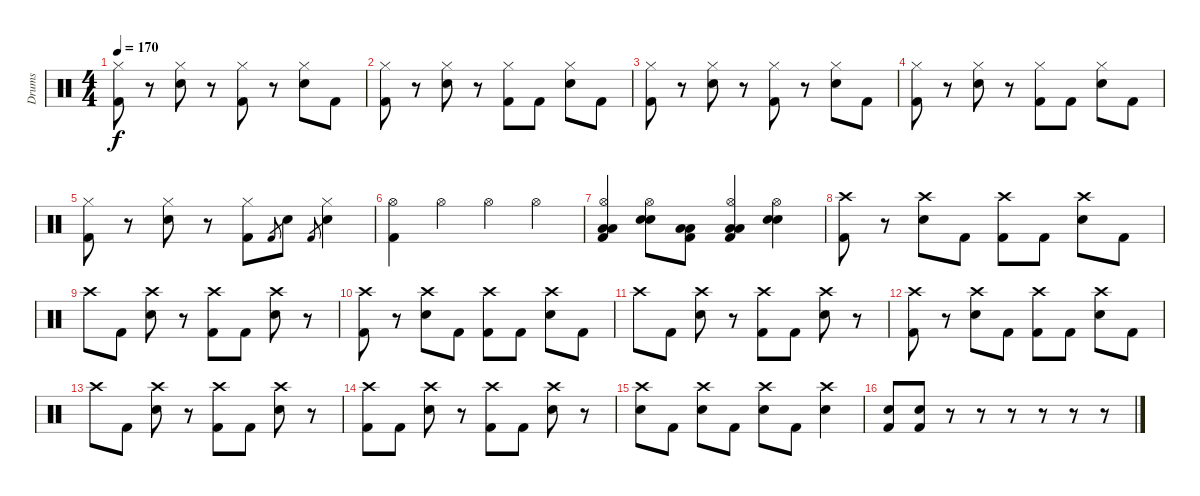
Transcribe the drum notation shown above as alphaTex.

\track ("Drums" "Drums") {instrument percussion}
\staff {score}
\articulation defaults
\ts (4 4)
\tempo 170
\clef neutral
\ks c
("Hi-Hat (closed)" "Kick (hit) 2").8{dy f} r.8 ("Hi-Hat (closed)" "Snare (hit) 2").8 r.8 ("Hi-Hat (closed)" "Kick (hit) 2").8 r.8 ("Hi-Hat (closed)" "Snare (hit) 2").8 "Kick (hit) 2".8 |
("Hi-Hat (closed)" "Kick (hit) 2").8 r.8 ("Hi-Hat (closed)" "Snare (hit) 2").8 r.8 ("Hi-Hat (closed)" "Kick (hit) 2").8 "Kick (hit) 2".8 ("Hi-Hat (closed)" "Snare (hit) 2").8 "Kick (hit) 2".8 |
("Hi-Hat (closed)" "Kick (hit) 2").8 r.8 ("Hi-Hat (closed)" "Snare (hit) 2").8 r.8 ("Hi-Hat (closed)" "Kick (hit) 2").8 r.8 ("Hi-Hat (closed)" "Snare (hit) 2").8 "Kick (hit) 2".8 |
("Hi-Hat (closed)" "Kick (hit) 2").8 r.8 ("Hi-Hat (closed)" "Snare (hit) 2").8 r.8 ("Hi-Hat (closed)" "Kick (hit) 2").8 "Kick (hit) 2".8 ("Hi-Hat (closed)" "Snare (hit) 2").8 "Kick (hit) 2".8 |
("Hi-Hat (closed)" "Kick (hit) 2").8 r.8 ("Hi-Hat (closed)" "Snare (hit) 2").8 r.8 ("Hi-Hat (closed)" "Kick (hit) 2").8 "Kick (hit) 2".8{gr} "Snare (hit) 2".8 "Kick (hit) 2".8{gr} ("Hi-Hat (closed)" "Snare (hit) 2").4 |
("Hi-Hat (open)" "Kick (hit) 2").4 "Hi-Hat (open)".4 "Hi-Hat (open)".4 "Hi-Hat (open)".4 |
("Low Floor Tom (hit)" "Low Floor Tom (hit)" "Kick (hit) 2" "Hi-Hat (open)").4 ("Snare (hit) 2" "Snare (hit) 2" "Hi-Hat (open)").8 ("Low Floor Tom (hit)" "Low Floor Tom (hit)" "Kick (hit) 2").8 ("Low Floor Tom (hit)" "Low Floor Tom (hit)" "Kick (hit) 2" "Hi-Hat (open)").4 ("Snare (hit) 2" "Snare (hit) 2" "Hi-Hat (open)").4 |
("Crash high (hit)" "Kick (hit) 2").8 r.8 ("Crash high (hit)" "Snare (hit) 2").8 "Kick (hit) 2".8 ("Crash high (hit)" "Kick (hit) 2").8 "Kick (hit) 2".8 ("Crash high (hit)" "Snare (hit) 2").8 "Kick (hit) 2".8 |
"Crash high (hit)".8 "Kick (hit) 2".8 ("Crash high (hit)" "Snare (hit) 2").8 r.8 ("Crash high (hit)" "Kick (hit) 2").8 "Kick (hit) 2".8 ("Crash high (hit)" "Snare (hit) 2").8 r.8 |
("Crash high (hit)" "Kick (hit) 2").8 r.8 ("Crash high (hit)" "Snare (hit) 2").8 "Kick (hit) 2".8 ("Crash high (hit)" "Kick (hit) 2").8 "Kick (hit) 2".8 ("Crash high (hit)" "Snare (hit) 2").8 "Kick (hit) 2".8 |
"Crash high (hit)".8 "Kick (hit) 2".8 ("Crash high (hit)" "Snare (hit) 2").8 r.8 ("Crash high (hit)" "Kick (hit) 2").8 "Kick (hit) 2".8 ("Crash high (hit)" "Snare (hit) 2").8 r.8 |
("Crash high (hit)" "Kick (hit) 2").8 r.8 ("Crash high (hit)" "Snare (hit) 2").8 "Kick (hit) 2".8 ("Crash high (hit)" "Kick (hit) 2").8 "Kick (hit) 2".8 ("Crash high (hit)" "Snare (hit) 2").8 "Kick (hit) 2".8 |
"Crash high (hit)".8 "Kick (hit) 2".8 ("Crash high (hit)" "Snare (hit) 2").8 r.8 ("Crash high (hit)" "Kick (hit) 2").8 "Kick (hit) 2".8 ("Crash high (hit)" "Snare (hit) 2").8 r.8 |
("Crash high (hit)" "Kick (hit) 2").8 "Kick (hit) 2".8 ("Crash high (hit)" "Snare (hit) 2").8 r.8 ("Crash high (hit)" "Kick (hit) 2").8 "Kick (hit) 2".8 ("Crash high (hit)" "Snare (hit) 2").8 r.8 |
("Crash high (hit)" "Snare (hit) 2").8 "Kick (hit) 2".8 ("Crash high (hit)" "Snare (hit) 2").8 "Kick (hit) 2".8 ("Crash high (hit)" "Snare (hit) 2").8 "Kick (hit) 2".8 ("Crash high (hit)" "Snare (hit) 2").4 |
("Kick (hit) 2" "Snare (hit) 2").8 ("Snare (hit) 2" "Kick (hit) 2").8 r.8 r.8 r.8 r.8 r.8 r.8
